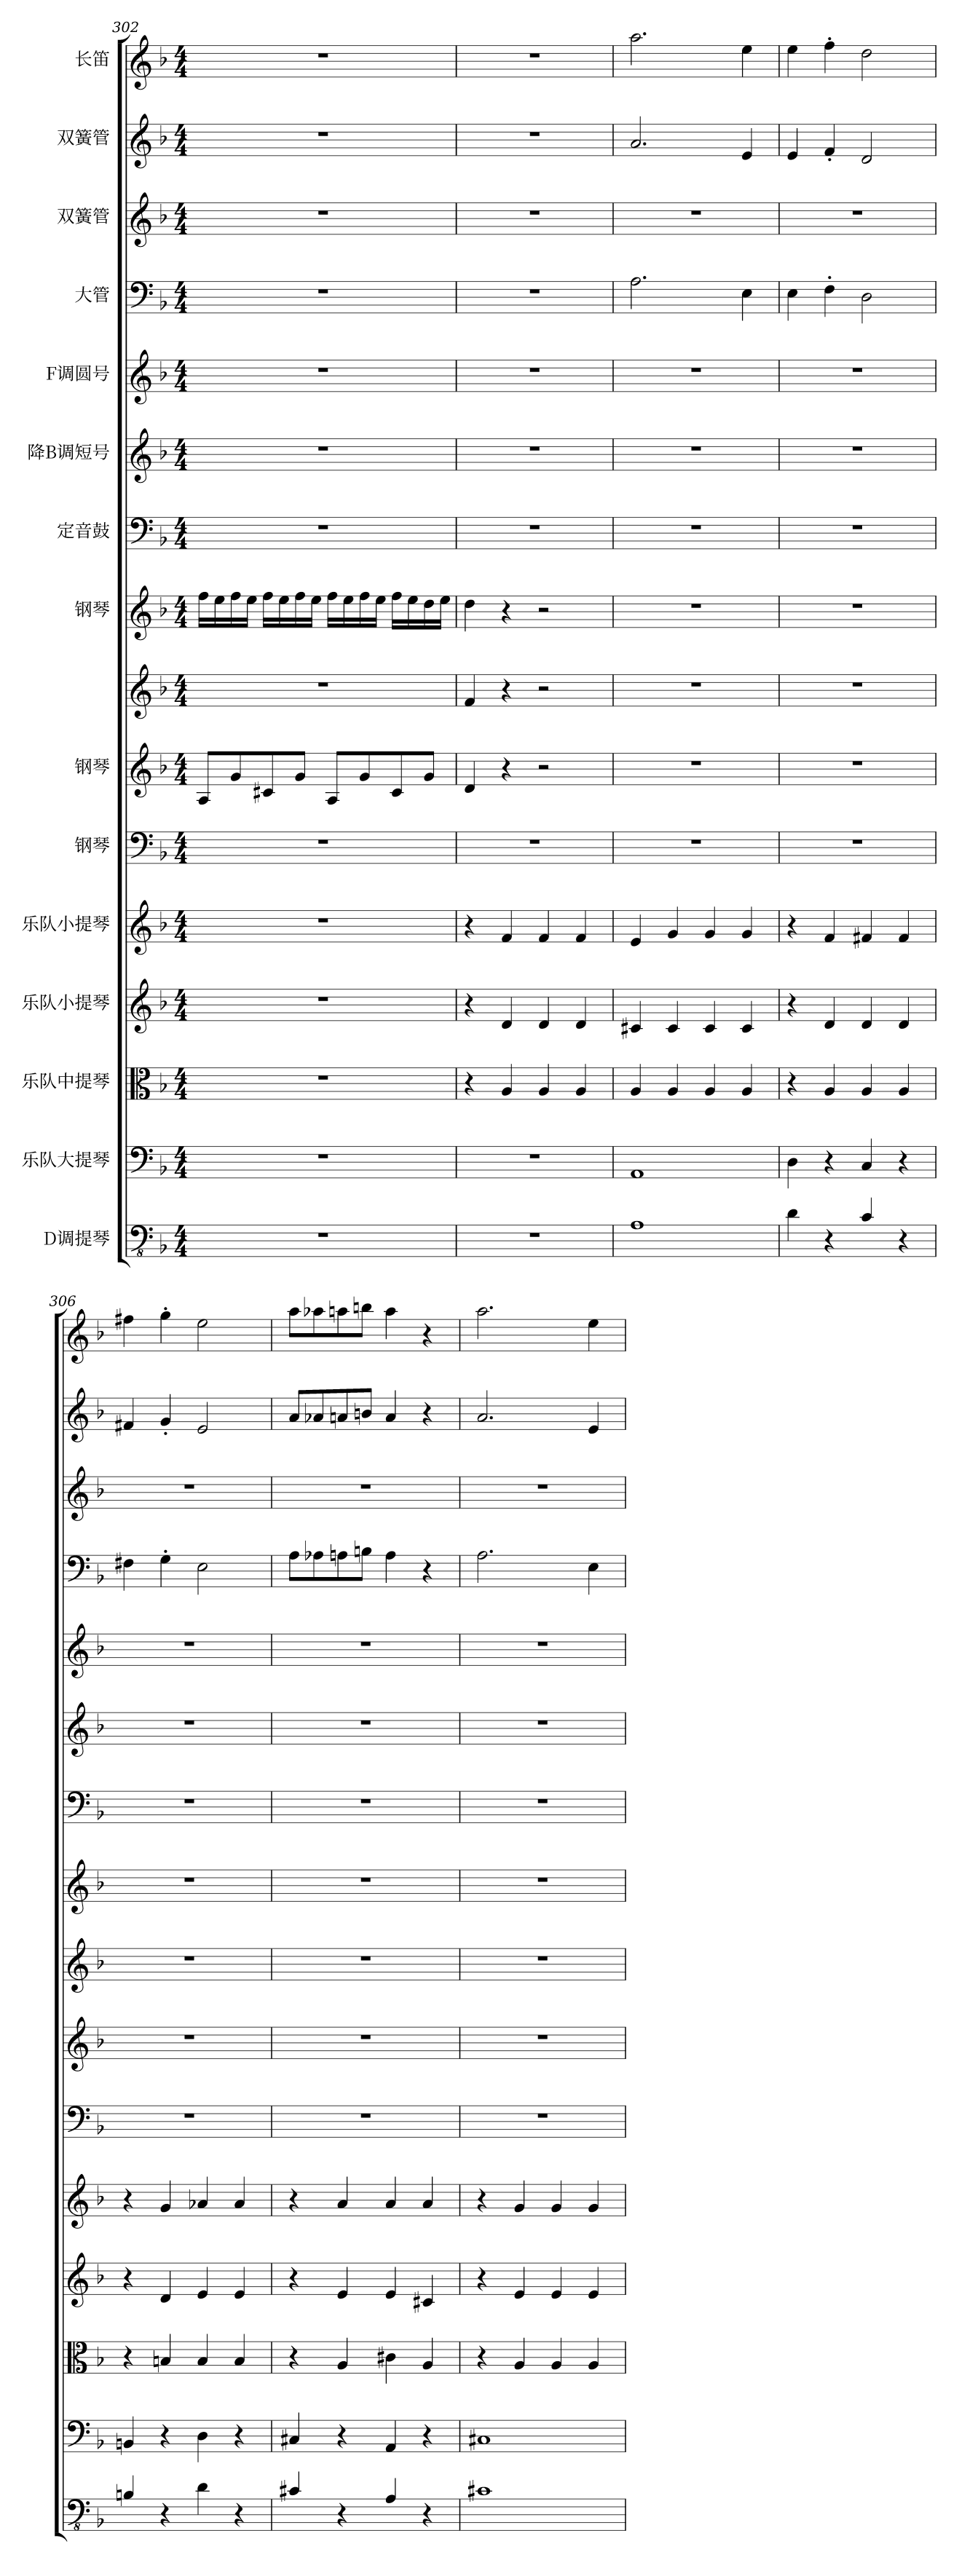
**kern	**kern	**kern	**kern	**kern	**kern	**kern	**kern	**kern	**kern	**kern	**kern	**kern	**kern	**kern	**kern
*part15	*part14	*part13	*part12	*part11	*part10	*part9	*part9	*part8	*part7	*part6	*part5	*part4	*part3	*part2	*part1
*staff16	*staff15	*staff14	*staff13	*staff12	*staff11	*staff10	*staff9	*staff8	*staff7	*staff6	*staff5	*staff4	*staff3	*staff2	*staff1
*I"D调提琴	*I"乐队大提琴	*I"乐队中提琴	*I"乐队小提琴	*I"乐队小提琴	*I"钢琴	*I"钢琴	*	*I"钢琴	*I"定音鼓	*I"降B调短号	*I"F调圆号	*I"大管	*I"双簧管	*I"双簧管	*I"长笛
*clefFv4	*clefF4	*clefC3	*clefG2	*clefG2	*clefF4	*clefG2	*clefG2	*clefG2	*clefF4	*clefG2	*clefG2	*clefF4	*clefG2	*clefG2	*clefG2
*ITrd7c12	*	*	*	*	*	*	*	*	*	*ITrd1c2	*ITrd4c7	*	*	*	*
*k[b-]	*k[b-]	*k[b-]	*k[b-]	*k[b-]	*k[b-]	*k[b-]	*k[b-]	*k[b-]	*k[b-]	*k[b-e-a-]	*k[b-e-]	*k[b-]	*k[b-]	*k[b-]	*k[b-]
*M4/4	*M4/4	*M4/4	*M4/4	*M4/4	*M4/4	*M4/4	*M4/4	*M4/4	*M4/4	*M4/4	*M4/4	*M4/4	*M4/4	*M4/4	*M4/4
=302	=302	=302	=302	=302	=302	=302	=302	=302	=302	=302	=302	=302	=302	=302	=302
1r	1r	1r	1r	1r	1r	8A/L	1r	16ff\LL	1r	1r	1r	1r	1r	1r	1r
.	.	.	.	.	.	.	.	16ee\	.	.	.	.	.	.	.
.	.	.	.	.	.	8g/	.	16ff\	.	.	.	.	.	.	.
.	.	.	.	.	.	.	.	16ee\JJ	.	.	.	.	.	.	.
.	.	.	.	.	.	8c#X/	.	16ff\LL	.	.	.	.	.	.	.
.	.	.	.	.	.	.	.	16ee\	.	.	.	.	.	.	.
.	.	.	.	.	.	8g/J	.	16ff\	.	.	.	.	.	.	.
.	.	.	.	.	.	.	.	16ee\JJ	.	.	.	.	.	.	.
.	.	.	.	.	.	8A/L	.	16ff\LL	.	.	.	.	.	.	.
.	.	.	.	.	.	.	.	16ee\	.	.	.	.	.	.	.
.	.	.	.	.	.	8g/	.	16ff\	.	.	.	.	.	.	.
.	.	.	.	.	.	.	.	16ee\JJ	.	.	.	.	.	.	.
.	.	.	.	.	.	8c#/	.	16ff\LL	.	.	.	.	.	.	.
.	.	.	.	.	.	.	.	16ee\	.	.	.	.	.	.	.
.	.	.	.	.	.	8g/J	.	16dd\	.	.	.	.	.	.	.
.	.	.	.	.	.	.	.	16ee\JJ	.	.	.	.	.	.	.
=303	=303	=303	=303	=303	=303	=303	=303	=303	=303	=303	=303	=303	=303	=303	=303
*	*	*	*	*	*	*	*	*	*	*	*	*	*	*	*MM248
1r	1r	4r	4r	4r	1r	4d/	4f/	4dd\	1r	1r	1r	1r	1r	1r	1r
.	.	4A/	4d/	4f/	.	4r	4r	4r	.	.	.	.	.	.	.
.	.	4A/	4d/	4f/	.	2r	2r	2r	.	.	.	.	.	.	.
.	.	4A/	4d/	4f/	.	.	.	.	.	.	.	.	.	.	.
!!LO:PB:g=z
=304	=304	=304	=304	=304	=304	=304	=304	=304	=304	=304	=304	=304	=304	=304	=304
1AAA	1AA	4A/	4c#X/	4e/	1r	1r	1r	1r	1r	1r	1r	2.A\	1r	2.a/	2.aa\
.	.	4A/	4c#/	4g/	.	.	.	.	.	.	.	.	.	.	.
.	.	4A/	4c#/	4g/	.	.	.	.	.	.	.	.	.	.	.
.	.	4A/	4c#/	4g/	.	.	.	.	.	.	.	4E\	.	4e/	4ee\
=305	=305	=305	=305	=305	=305	=305	=305	=305	=305	=305	=305	=305	=305	=305	=305
4DD\	4D\	4r	4r	4r	1r	1r	1r	1r	1r	1r	1r	4E\	1r	4e/	4ee\
4r	4r	4A/	4d/	4f/	.	.	.	.	.	.	.	4F'\	.	4f'/	4ff'\
4CC/	4C/	4A/	4d/	4f#X/	.	.	.	.	.	.	.	2D\	.	2d/	2dd\
4r	4r	4A/	4d/	4f#/	.	.	.	.	.	.	.	.	.	.	.
=306	=306	=306	=306	=306	=306	=306	=306	=306	=306	=306	=306	=306	=306	=306	=306
4BBBn/	4BBn/	4r	4r	4r	1r	1r	1r	1r	1r	1r	1r	4F#X\	1r	4f#X/	4ff#X\
4r	4r	4Bn/	4d/	4g/	.	.	.	.	.	.	.	4G'\	.	4g'/	4gg'\
4DD\	4D\	4B/	4e/	4a-X/	.	.	.	.	.	.	.	2E\	.	2e/	2ee\
4r	4r	4B/	4e/	4a-/	.	.	.	.	.	.	.	.	.	.	.
=307	=307	=307	=307	=307	=307	=307	=307	=307	=307	=307	=307	=307	=307	=307	=307
4CC#X/	4C#X/	4r	4r	4r	1r	1r	1r	1r	1r	1r	1r	8A\L	1r	8a/L	8aa\L
.	.	.	.	.	.	.	.	.	.	.	.	8A-X\	.	8a-X/	8aa-X\
4r	4r	4A/	4e/	4a/	.	.	.	.	.	.	.	8An\	.	8an/	8aan\
.	.	.	.	.	.	.	.	.	.	.	.	8Bn\J	.	8bn/J	8bbn\J
4AAA/	4AA/	4c#X\	4e/	4a/	.	.	.	.	.	.	.	4A\	.	4a/	4aa\
4r	4r	4A/	4c#X/	4a/	.	.	.	.	.	.	.	4r	.	4r	4r
=308	=308	=308	=308	=308	=308	=308	=308	=308	=308	=308	=308	=308	=308	=308	=308
1CC#X	1C#X	4r	4r	4r	1r	1r	1r	1r	1r	1r	1r	2.A\	1r	2.a/	2.aa\
.	.	4A/	4e/	4g/	.	.	.	.	.	.	.	.	.	.	.
.	.	4A/	4e/	4g/	.	.	.	.	.	.	.	.	.	.	.
.	.	4A/	4e/	4g/	.	.	.	.	.	.	.	4E\	.	4e/	4ee\
=	=	=	=	=	=	=	=	=	=	=	=	=	=	=	=
*-	*-	*-	*-	*-	*-	*-	*-	*-	*-	*-	*-	*-	*-	*-	*-
